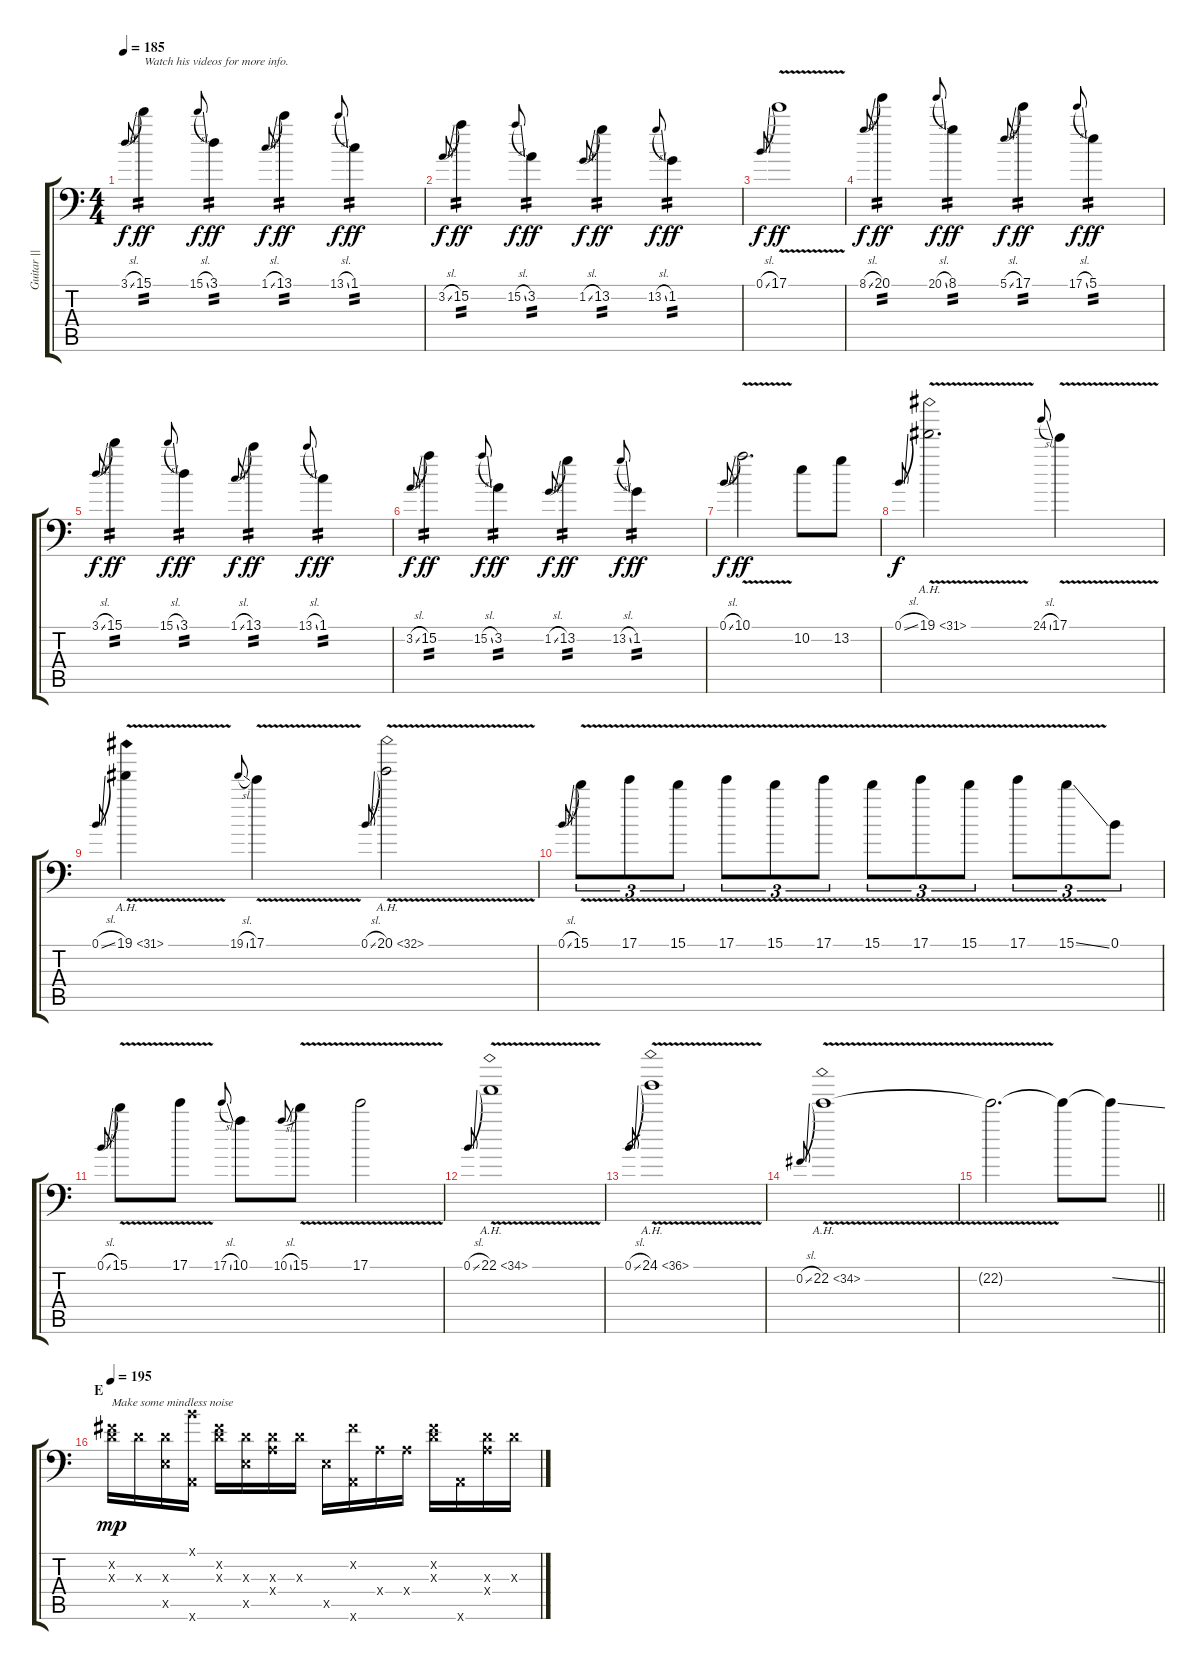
\track ("Guitar ||" "Guitar ||") {instrument distortionguitar}
\staff {score tabs}
\tuning (B3 Gb3 D3 A2 E2 A1) {hide}
\ts (4 4)
\tempo 185
\clef f4
\ks c
3.1{sl}.8{gr onbeat dy f} 15.1.4{txt "Watch his videos for more info." tp 2 dy ff} 15.1{sl}.8{gr onbeat dy f} 3.1.4{tp 2 dy ff} 1.1{sl}.8{gr onbeat dy f} 13.1.4{tp 2 dy ff} 13.1{sl}.8{gr onbeat dy f} 1.1.4{tp 2 dy ff} |
3.2{sl}.8{gr onbeat dy f} 15.2.4{tp 2 dy ff} 15.2{sl}.8{gr onbeat dy f} 3.2.4{tp 2 dy ff} 1.2{sl}.8{gr onbeat dy f} 13.2.4{tp 2 dy ff} 13.2{sl}.8{gr onbeat dy f} 1.2.4{tp 2 dy ff} |
0.1{sl}.8{gr onbeat dy f} 17.1{v}.1{dy ff} |
8.1{sl}.8{gr onbeat dy f} 20.1.4{tp 2 dy ff} 20.1{sl}.8{gr onbeat dy f} 8.1.4{tp 2 dy ff} 5.1{sl}.8{gr onbeat dy f} 17.1.4{tp 2 dy ff} 17.1{sl}.8{gr onbeat dy f} 5.1.4{tp 2 dy ff} |
3.1{sl}.8{gr onbeat dy f} 15.1.4{tp 2 dy ff} 15.1{sl}.8{gr onbeat dy f} 3.1.4{tp 2 dy ff} 1.1{sl}.8{gr onbeat dy f} 13.1.4{tp 2 dy ff} 13.1{sl}.8{gr onbeat dy f} 1.1.4{tp 2 dy ff} |
3.2{sl}.8{gr onbeat dy f} 15.2.4{tp 2 dy ff} 15.2{sl}.8{gr onbeat dy f} 3.2.4{tp 2 dy ff} 1.2{sl}.8{gr onbeat dy f} 13.2.4{tp 2 dy ff} 13.2{sl}.8{gr onbeat dy f} 1.2.4{tp 2 dy ff} |
0.1{sl}.8{gr onbeat dy f} 10.1{v}.2{d dy ff} 10.2.8 13.2.8 |
0.1{sl}.8{gr onbeat dy f} 19.1{ah 12 v}.2{d} 24.1{sl}.8{gr onbeat} 17.1{v}.4 |
0.1{sl}.8{gr onbeat} 19.1{ah 12 v}.4 19.1{sl}.8{gr onbeat} 17.1{v}.4 0.1{sl}.8{gr onbeat} 20.1{ah 12 v}.2 |
0.1{sl}.8{gr onbeat} 15.1{v}.8{tu (3 2)} 17.1{v}.8{tu (3 2)} 15.1{v}.8{tu (3 2)} 17.1{v}.8{tu (3 2)} 15.1{v}.8{tu (3 2)} 17.1{v}.8{tu (3 2)} 15.1{v}.8{tu (3 2)} 17.1{v}.8{tu (3 2)} 15.1{v}.8{tu (3 2)} 17.1{v}.8{tu (3 2)} 15.1{v ss}.8{tu (3 2)} 0.1.8{tu (3 2)} |
0.1{sl}.8{gr onbeat} 15.1{v}.8 17.1{v}.8 17.1{sl}.8{gr onbeat} 10.1.8 10.1{sl}.8{gr onbeat} 15.1{v}.8 17.1{v}.2 |
0.1{sl}.8{gr onbeat} 22.1{ah 12 v}.1 |
0.1{sl}.8{gr} 24.1{ah 12 v}.1 |
0.2{sl}.8{gr onbeat} 22.2{ah 12 v}.1 |
\barLineRight lightlight
22.2{t}.2{d} 22.2{t}.8 22.2{ss t}.8 |
\section ("" "E")
\tempo 195
(0.2{x} 0.3{x}).16{txt "Make some mindless noise" dy mp instrument guitarfretnoise} 0.3{x}.16 (0.3{x} 0.5{x}).16 (0.1{x} 0.6{x}).16 (0.2{x} 0.3{x}).16 (0.3{x} 0.5{x}).16 (0.3{x} 0.4{x}).16 0.3{x}.16 0.5{x}.16 (0.2{x} 0.6{x}).16 0.4{x}.16 0.4{x}.16 (0.2{x} 0.3{x}).16 0.6{x}.16 (0.3{x} 0.4{x}).16 0.3{x}.16
